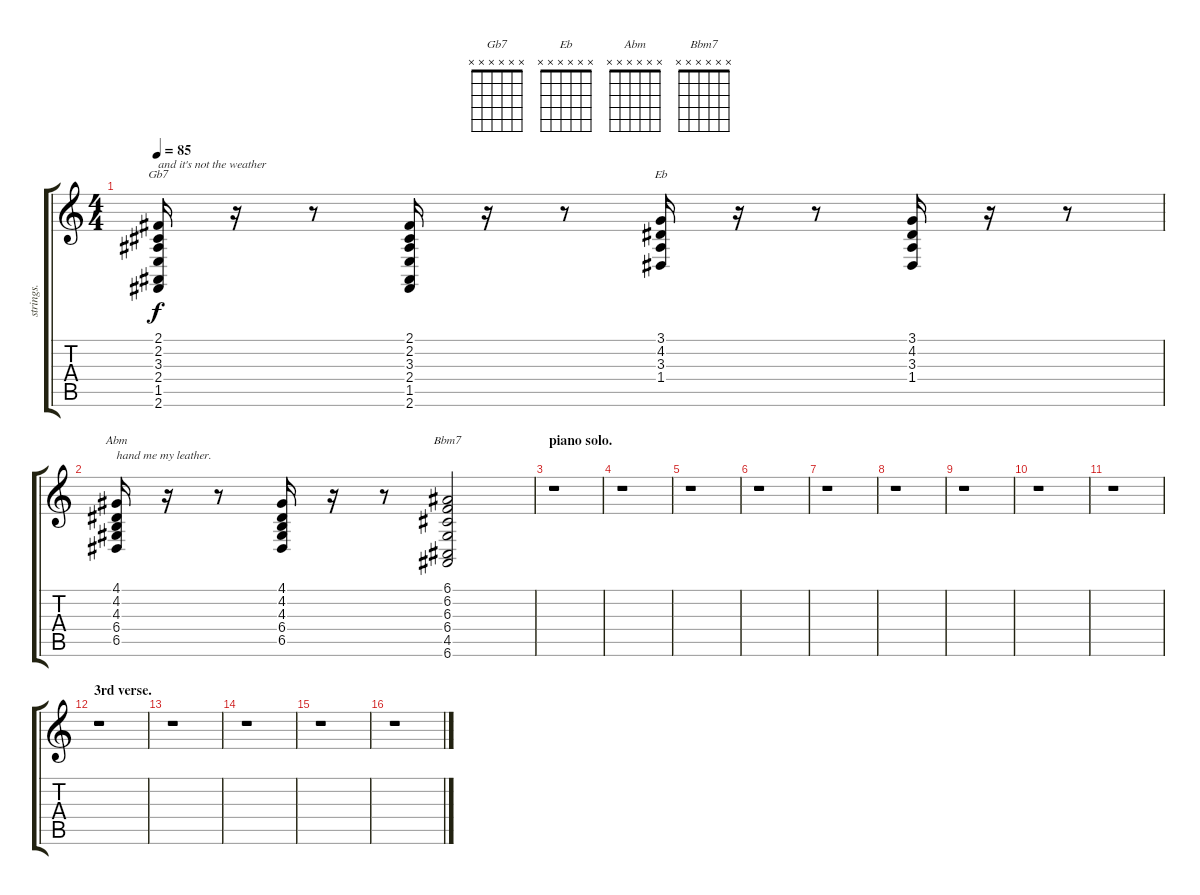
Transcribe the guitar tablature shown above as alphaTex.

\track ("strings." "strings.") {instrument tremolostrings}
\staff {score tabs}
\tuning (E4 B3 G3 D3 A2 E2) {hide}
\chord ("Gb7" x x x x x x) {firstfret 0}
\chord ("Eb" x x x x x x) {firstfret 0}
\chord ("Abm" x x x x x x) {firstfret 0}
\chord ("Bbm7" x x x x x x) {firstfret 0}
\ts (4 4)
\tempo 85
\clef g2
\ks c
(2.1 2.2 3.3 2.4 1.5 2.6).16{ch "Gb7" txt "and it's not the weather" dy f} r.16 r.8 (2.1 2.2 3.3 2.4 1.5 2.6).16 r.16 r.8 (3.1 4.2 3.3 1.4).16{ch "Eb"} r.16 r.8 (3.1 4.2 3.3 1.4).16 r.16 r.8 |
(4.1 4.2 4.3 6.4 6.5).16{ch "Abm" txt "hand me my leather."} r.16 r.8 (4.1 4.2 4.3 6.4 6.5).16 r.16 r.8 (6.1 6.2 6.3 6.4 4.5 6.6).2{ch "Bbm7"} |
\section ("" "piano solo.")
r.1 |
r.1 |
r.1 |
r.1 |
r.1 |
r.1 |
r.1 |
r.1 |
r.1 |
\section ("" "3rd verse.")
r.1 |
r.1 |
r.1 |
r.1 |
r.1
